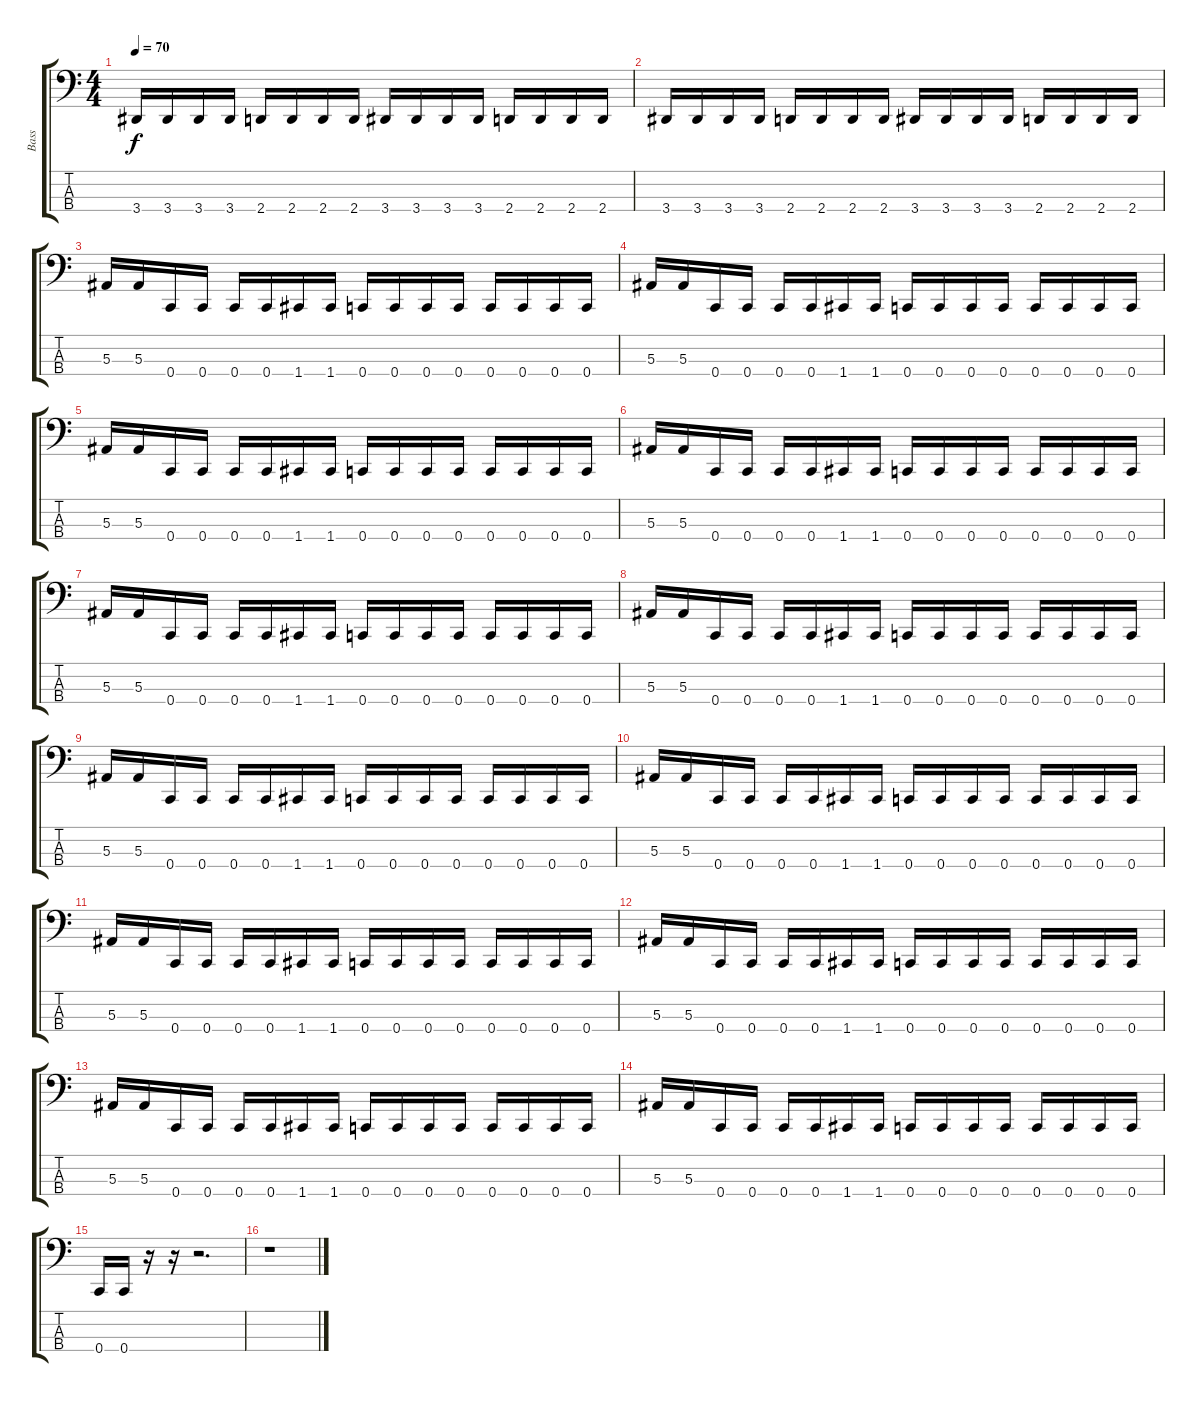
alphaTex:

\track ("Bass" "Bass") {instrument electricbassfinger}
\staff {score tabs}
\tuning (Eb2 Bb1 F1 C1) {hide}
\ts (4 4)
\tempo 70
\clef f4
\ks c
3.4.16{dy f} 3.4.16 3.4.16 3.4.16 2.4.16 2.4.16 2.4.16 2.4.16 3.4.16 3.4.16 3.4.16 3.4.16 2.4.16 2.4.16 2.4.16 2.4.16 |
3.4.16 3.4.16 3.4.16 3.4.16 2.4.16 2.4.16 2.4.16 2.4.16 3.4.16 3.4.16 3.4.16 3.4.16 2.4.16 2.4.16 2.4.16 2.4.16 |
5.3.16 5.3.16 0.4.16 0.4.16 0.4.16 0.4.16 1.4.16 1.4.16 0.4.16 0.4.16 0.4.16 0.4.16 0.4.16 0.4.16 0.4.16 0.4.16 |
5.3.16 5.3.16 0.4.16 0.4.16 0.4.16 0.4.16 1.4.16 1.4.16 0.4.16 0.4.16 0.4.16 0.4.16 0.4.16 0.4.16 0.4.16 0.4.16 |
5.3.16 5.3.16 0.4.16 0.4.16 0.4.16 0.4.16 1.4.16 1.4.16 0.4.16 0.4.16 0.4.16 0.4.16 0.4.16 0.4.16 0.4.16 0.4.16 |
5.3.16 5.3.16 0.4.16 0.4.16 0.4.16 0.4.16 1.4.16 1.4.16 0.4.16 0.4.16 0.4.16 0.4.16 0.4.16 0.4.16 0.4.16 0.4.16 |
5.3.16 5.3.16 0.4.16 0.4.16 0.4.16 0.4.16 1.4.16 1.4.16 0.4.16 0.4.16 0.4.16 0.4.16 0.4.16 0.4.16 0.4.16 0.4.16 |
5.3.16 5.3.16 0.4.16 0.4.16 0.4.16 0.4.16 1.4.16 1.4.16 0.4.16 0.4.16 0.4.16 0.4.16 0.4.16 0.4.16 0.4.16 0.4.16 |
5.3.16 5.3.16 0.4.16 0.4.16 0.4.16 0.4.16 1.4.16 1.4.16 0.4.16 0.4.16 0.4.16 0.4.16 0.4.16 0.4.16 0.4.16 0.4.16 |
5.3.16 5.3.16 0.4.16 0.4.16 0.4.16 0.4.16 1.4.16 1.4.16 0.4.16 0.4.16 0.4.16 0.4.16 0.4.16 0.4.16 0.4.16 0.4.16 |
5.3.16 5.3.16 0.4.16 0.4.16 0.4.16 0.4.16 1.4.16 1.4.16 0.4.16 0.4.16 0.4.16 0.4.16 0.4.16 0.4.16 0.4.16 0.4.16 |
5.3.16 5.3.16 0.4.16 0.4.16 0.4.16 0.4.16 1.4.16 1.4.16 0.4.16 0.4.16 0.4.16 0.4.16 0.4.16 0.4.16 0.4.16 0.4.16 |
5.3.16 5.3.16 0.4.16 0.4.16 0.4.16 0.4.16 1.4.16 1.4.16 0.4.16 0.4.16 0.4.16 0.4.16 0.4.16 0.4.16 0.4.16 0.4.16 |
5.3.16 5.3.16 0.4.16 0.4.16 0.4.16 0.4.16 1.4.16 1.4.16 0.4.16 0.4.16 0.4.16 0.4.16 0.4.16 0.4.16 0.4.16 0.4.16 |
0.4.16 0.4.16 r.16 r.16 r.2{d} |
r.1
